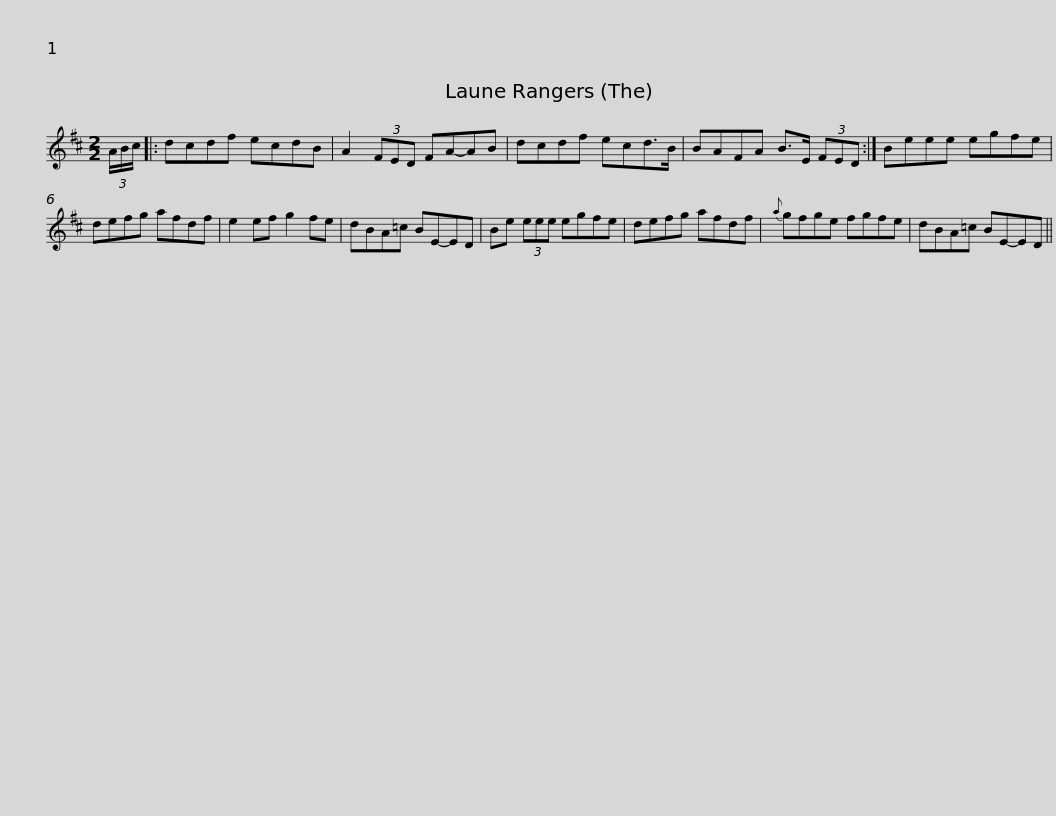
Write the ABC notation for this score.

X:1
L:1/8
M:2/2
I:linebreak $
K:D
V:1 treble
V:1
 (3A/B/c/ |: dcdf ecdB | A2 (3FED FA-AB | dcdf ecd>B | BAFA B>E (3FED :|$ %5
 Beee egfe | defg afdf | e2 ef g2 fe | dBA=c BE-ED | Be (3eee egfe |$ %10
 defg afdf |{a} gfge fgfe | dBA=c BE-ED || %13
